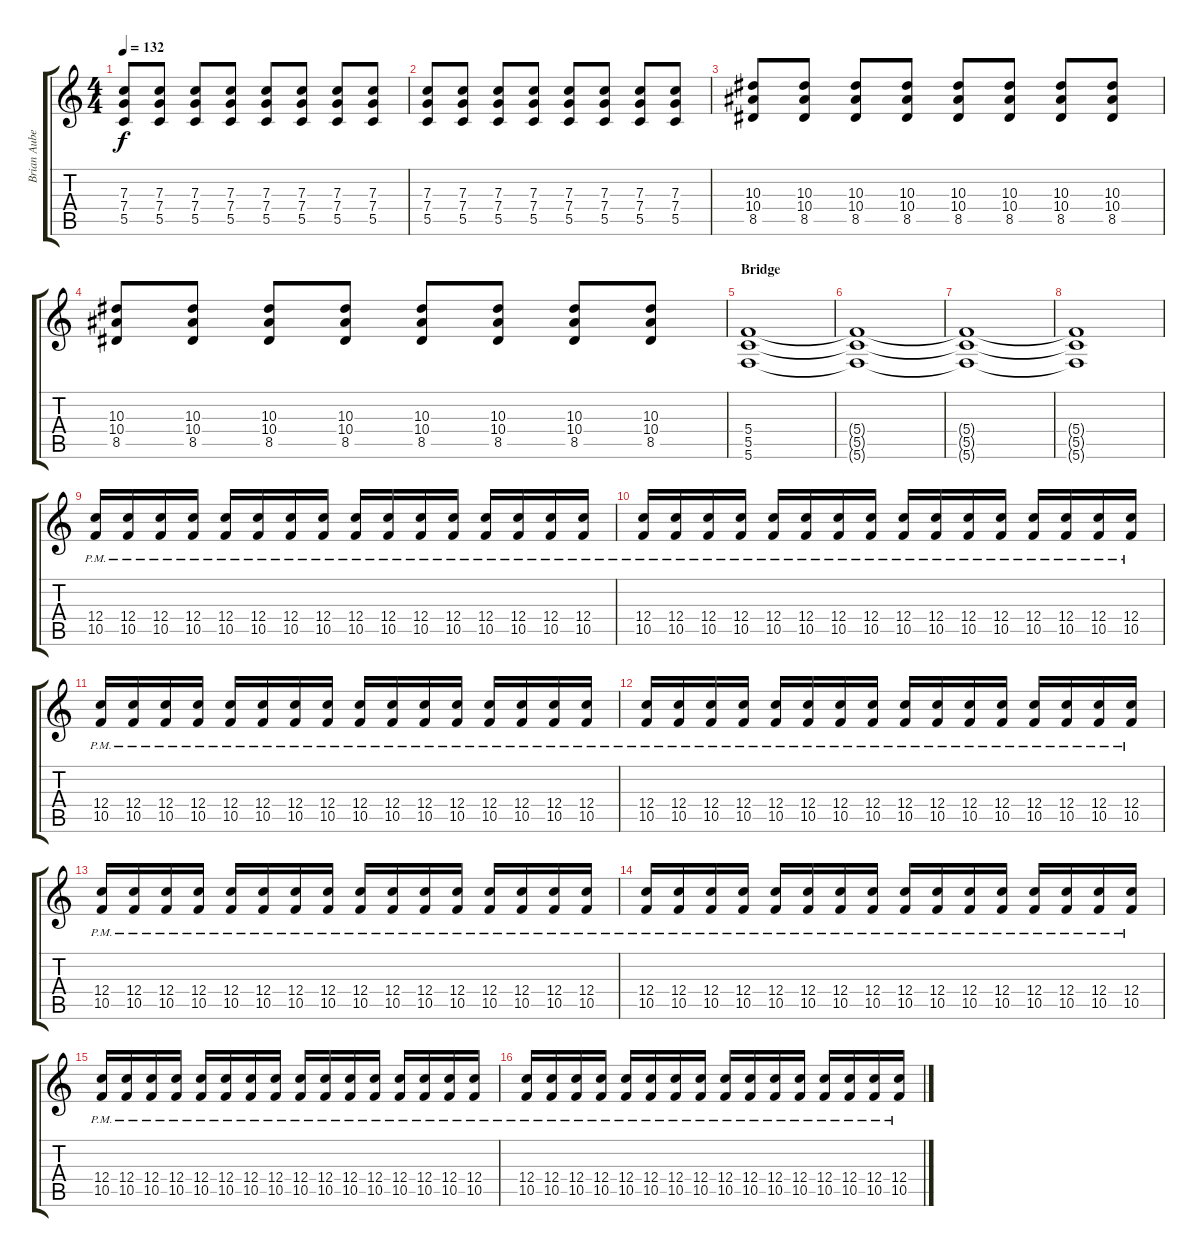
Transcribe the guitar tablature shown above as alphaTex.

\track ("Brian Aubert (Distortion)" "Brian Aube") {instrument distortionguitar}
\staff {score tabs}
\tuning (D4 A3 F3 C3 G2 C2) {hide}
\ts (4 4)
\tempo 132
\clef g2
\ks c
(7.3 7.4 5.5).8{dy f} (7.3 7.4 5.5).8 (7.3 7.4 5.5).8 (7.3 7.4 5.5).8 (7.3 7.4 5.5).8 (7.3 7.4 5.5).8 (7.3 7.4 5.5).8 (7.3 7.4 5.5).8 |
(7.3 7.4 5.5).8 (7.3 7.4 5.5).8 (7.3 7.4 5.5).8 (7.3 7.4 5.5).8 (7.3 7.4 5.5).8 (7.3 7.4 5.5).8 (7.3 7.4 5.5).8 (7.3 7.4 5.5).8 |
(10.3 10.4 8.5).8 (10.3 10.4 8.5).8 (10.3 10.4 8.5).8 (10.3 10.4 8.5).8 (10.3 10.4 8.5).8 (10.3 10.4 8.5).8 (10.3 10.4 8.5).8 (10.3 10.4 8.5).8 |
(10.3 10.4 8.5).8 (10.3 10.4 8.5).8 (10.3 10.4 8.5).8 (10.3 10.4 8.5).8 (10.3 10.4 8.5).8 (10.3 10.4 8.5).8 (10.3 10.4 8.5).8 (10.3 10.4 8.5).8 |
\section ("" "Bridge")
(5.4 5.5 5.6).1 |
(5.4{t} 5.5{t} 5.6{t}).1 |
(5.4{t} 5.5{t} 5.6{t}).1 |
(5.4{t} 5.5{t} 5.6{t}).1 |
(12.4{pm} 10.5{pm}).16 (12.4{pm} 10.5{pm}).16 (12.4{pm} 10.5{pm}).16 (12.4{pm} 10.5{pm}).16 (12.4{pm} 10.5{pm}).16 (12.4{pm} 10.5{pm}).16 (12.4{pm} 10.5{pm}).16 (12.4{pm} 10.5{pm}).16 (12.4{pm} 10.5{pm}).16 (12.4{pm} 10.5{pm}).16 (12.4{pm} 10.5{pm}).16 (12.4{pm} 10.5{pm}).16 (12.4{pm} 10.5{pm}).16 (12.4{pm} 10.5{pm}).16 (12.4{pm} 10.5{pm}).16 (12.4{pm} 10.5{pm}).16 |
(12.4{pm} 10.5{pm}).16 (12.4{pm} 10.5{pm}).16 (12.4{pm} 10.5{pm}).16 (12.4{pm} 10.5{pm}).16 (12.4{pm} 10.5{pm}).16 (12.4{pm} 10.5{pm}).16 (12.4{pm} 10.5{pm}).16 (12.4{pm} 10.5{pm}).16 (12.4{pm} 10.5{pm}).16 (12.4{pm} 10.5{pm}).16 (12.4{pm} 10.5{pm}).16 (12.4{pm} 10.5{pm}).16 (12.4{pm} 10.5{pm}).16 (12.4{pm} 10.5{pm}).16 (12.4{pm} 10.5{pm}).16 (12.4{pm} 10.5{pm}).16 |
(12.4{pm} 10.5{pm}).16 (12.4{pm} 10.5{pm}).16 (12.4{pm} 10.5{pm}).16 (12.4{pm} 10.5{pm}).16 (12.4{pm} 10.5{pm}).16 (12.4{pm} 10.5{pm}).16 (12.4{pm} 10.5{pm}).16 (12.4{pm} 10.5{pm}).16 (12.4{pm} 10.5{pm}).16 (12.4{pm} 10.5{pm}).16 (12.4{pm} 10.5{pm}).16 (12.4{pm} 10.5{pm}).16 (12.4{pm} 10.5{pm}).16 (12.4{pm} 10.5{pm}).16 (12.4{pm} 10.5{pm}).16 (12.4{pm} 10.5{pm}).16 |
(12.4{pm} 10.5{pm}).16 (12.4{pm} 10.5{pm}).16 (12.4{pm} 10.5{pm}).16 (12.4{pm} 10.5{pm}).16 (12.4{pm} 10.5{pm}).16 (12.4{pm} 10.5{pm}).16 (12.4{pm} 10.5{pm}).16 (12.4{pm} 10.5{pm}).16 (12.4{pm} 10.5{pm}).16 (12.4{pm} 10.5{pm}).16 (12.4{pm} 10.5{pm}).16 (12.4{pm} 10.5{pm}).16 (12.4{pm} 10.5{pm}).16 (12.4{pm} 10.5{pm}).16 (12.4{pm} 10.5{pm}).16 (12.4{pm} 10.5{pm}).16 |
(12.4{pm} 10.5{pm}).16 (12.4{pm} 10.5{pm}).16 (12.4{pm} 10.5{pm}).16 (12.4{pm} 10.5{pm}).16 (12.4{pm} 10.5{pm}).16 (12.4{pm} 10.5{pm}).16 (12.4{pm} 10.5{pm}).16 (12.4{pm} 10.5{pm}).16 (12.4{pm} 10.5{pm}).16 (12.4{pm} 10.5{pm}).16 (12.4{pm} 10.5{pm}).16 (12.4{pm} 10.5{pm}).16 (12.4{pm} 10.5{pm}).16 (12.4{pm} 10.5{pm}).16 (12.4{pm} 10.5{pm}).16 (12.4{pm} 10.5{pm}).16 |
(12.4{pm} 10.5{pm}).16 (12.4{pm} 10.5{pm}).16 (12.4{pm} 10.5{pm}).16 (12.4{pm} 10.5{pm}).16 (12.4{pm} 10.5{pm}).16 (12.4{pm} 10.5{pm}).16 (12.4{pm} 10.5{pm}).16 (12.4{pm} 10.5{pm}).16 (12.4{pm} 10.5{pm}).16 (12.4{pm} 10.5{pm}).16 (12.4{pm} 10.5{pm}).16 (12.4{pm} 10.5{pm}).16 (12.4{pm} 10.5{pm}).16 (12.4{pm} 10.5{pm}).16 (12.4{pm} 10.5{pm}).16 (12.4{pm} 10.5{pm}).16 |
(12.4{pm} 10.5{pm}).16 (12.4{pm} 10.5{pm}).16 (12.4{pm} 10.5{pm}).16 (12.4{pm} 10.5{pm}).16 (12.4{pm} 10.5{pm}).16 (12.4{pm} 10.5{pm}).16 (12.4{pm} 10.5{pm}).16 (12.4{pm} 10.5{pm}).16 (12.4{pm} 10.5{pm}).16 (12.4{pm} 10.5{pm}).16 (12.4{pm} 10.5{pm}).16 (12.4{pm} 10.5{pm}).16 (12.4{pm} 10.5{pm}).16 (12.4{pm} 10.5{pm}).16 (12.4{pm} 10.5{pm}).16 (12.4{pm} 10.5{pm}).16 |
(12.4{pm} 10.5{pm}).16 (12.4{pm} 10.5{pm}).16 (12.4{pm} 10.5{pm}).16 (12.4{pm} 10.5{pm}).16 (12.4{pm} 10.5{pm}).16 (12.4{pm} 10.5{pm}).16 (12.4{pm} 10.5{pm}).16 (12.4{pm} 10.5{pm}).16 (12.4{pm} 10.5{pm}).16 (12.4{pm} 10.5{pm}).16 (12.4{pm} 10.5{pm}).16 (12.4{pm} 10.5{pm}).16 (12.4{pm} 10.5{pm}).16 (12.4{pm} 10.5{pm}).16 (12.4{pm} 10.5{pm}).16 (12.4{pm} 10.5{pm}).16
